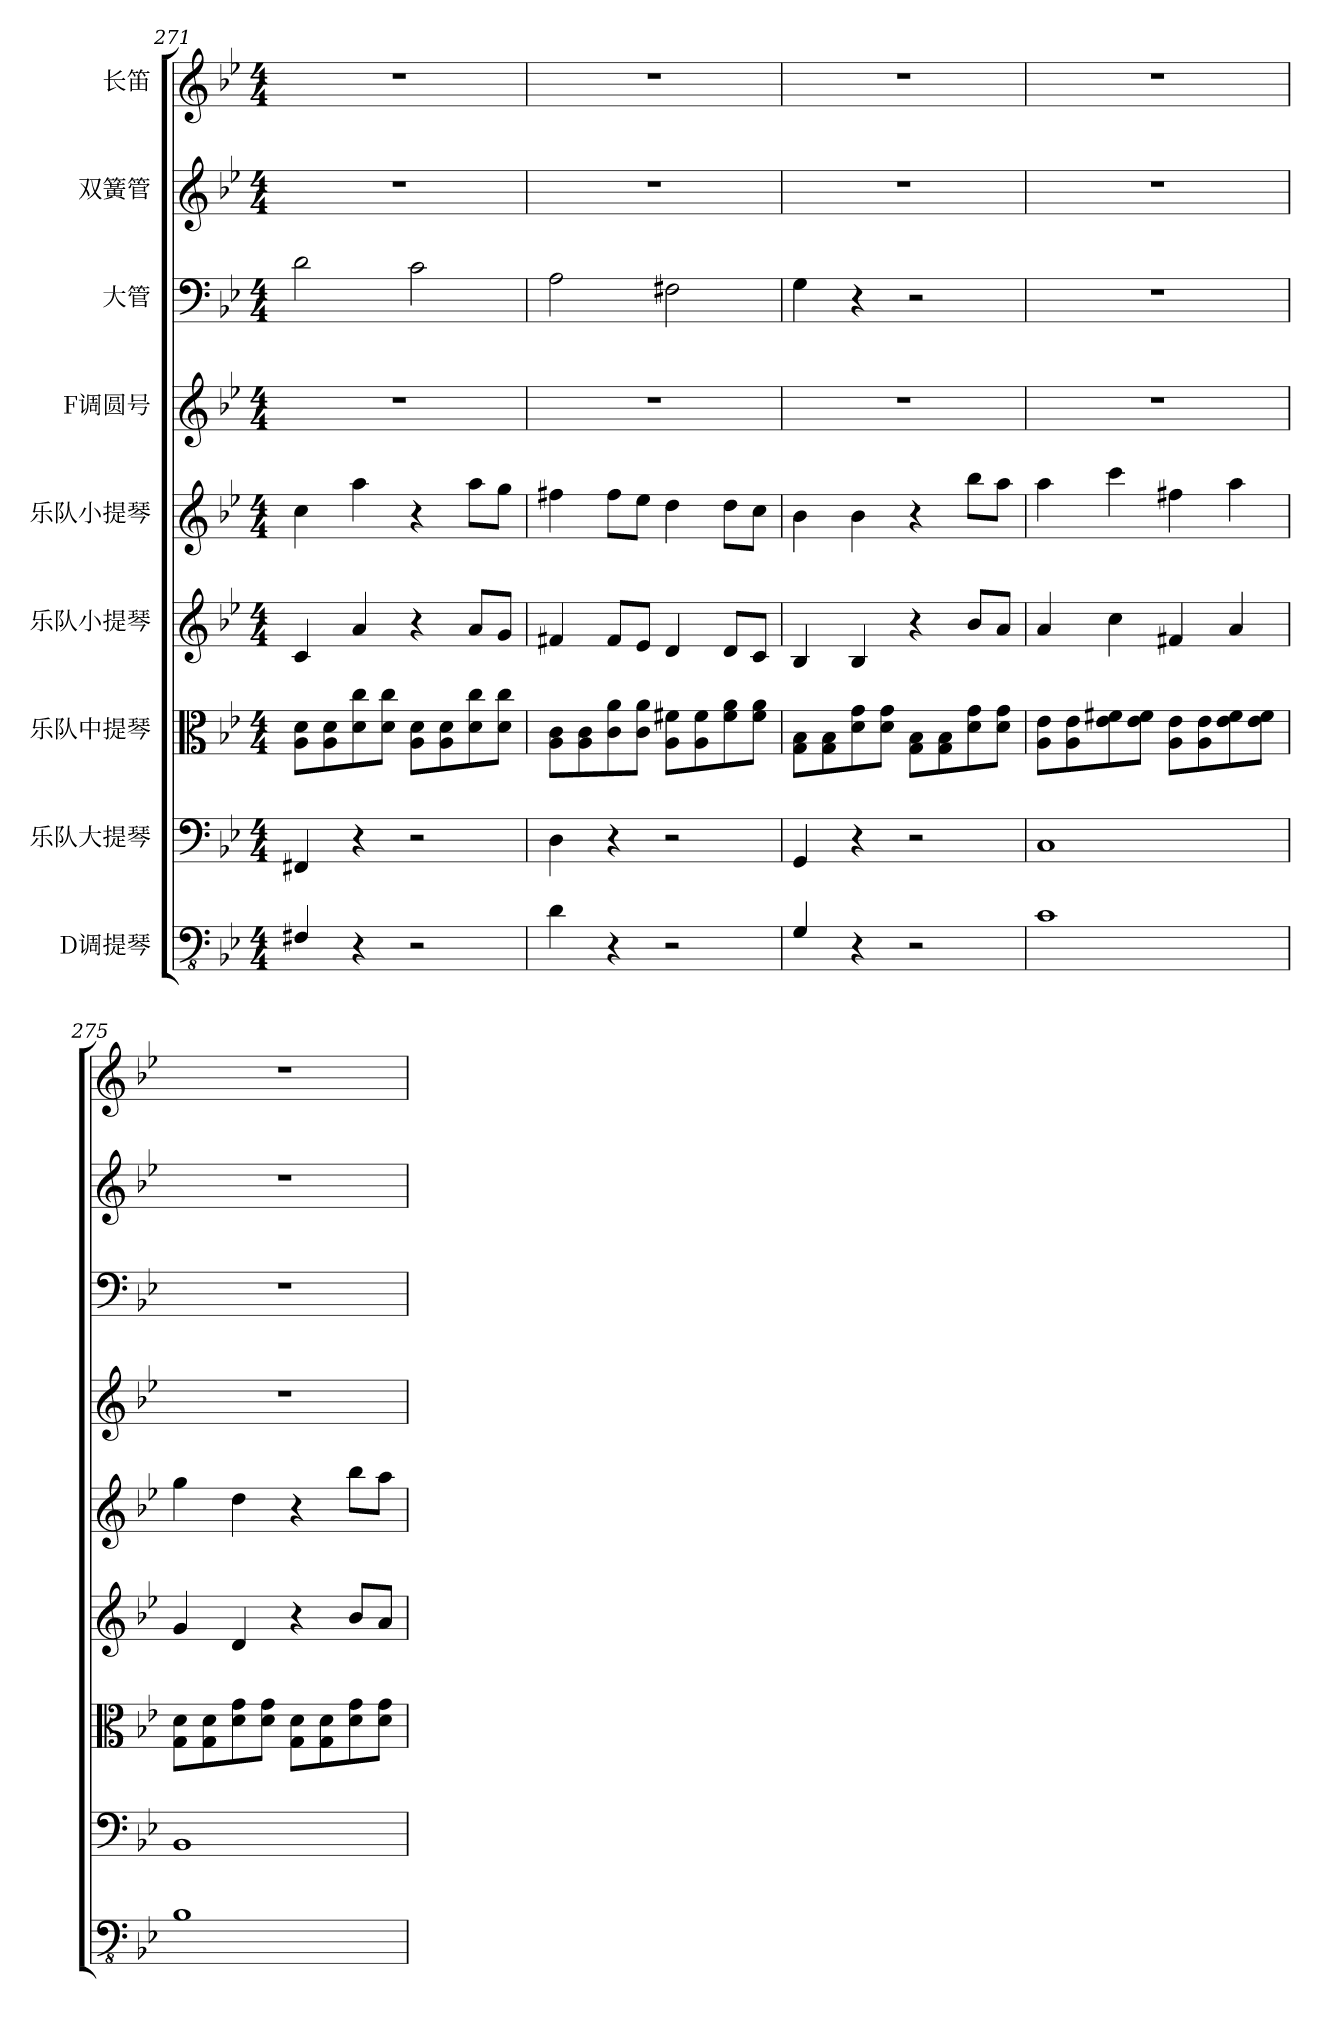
**kern	**kern	**kern	**kern	**kern	**kern	**kern	**kern	**kern
*part9	*part8	*part7	*part6	*part5	*part4	*part3	*part2	*part1
*staff9	*staff8	*staff7	*staff6	*staff5	*staff4	*staff3	*staff2	*staff1
*I"D调提琴	*I"乐队大提琴	*I"乐队中提琴	*I"乐队小提琴	*I"乐队小提琴	*I"F调圆号	*I"大管	*I"双簧管	*I"长笛
*clefFv4	*clefF4	*clefC3	*clefG2	*clefG2	*clefG2	*clefF4	*clefG2	*clefG2
*ITrd7c12	*	*	*	*	*ITrd4c7	*	*	*
*k[b-e-]	*k[b-e-]	*k[b-e-]	*k[b-e-]	*k[b-e-]	*k[b-e-a-]	*k[b-e-]	*k[b-e-]	*k[b-e-]
*M4/4	*M4/4	*M4/4	*M4/4	*M4/4	*M4/4	*M4/4	*M4/4	*M4/4
=271	=271	=271	=271	=271	=271	=271	=271	=271
4FFF#X/	4FF#X/	8A\ 8d\L	4c/	4cc\	1r	2d\	1r	1r
.	.	8A\ 8d\	.	.	.	.	.	.
4r	4r	8d\ 8cc\	4a/	4aa\	.	.	.	.
.	.	8d\ 8cc\J	.	.	.	.	.	.
2r	2r	8A\ 8d\L	4r	4r	.	2c\	.	.
.	.	8A\ 8d\	.	.	.	.	.	.
.	.	8d\ 8cc\	8a/L	8aa\L	.	.	.	.
.	.	8d\ 8cc\J	8g/J	8gg\J	.	.	.	.
=272	=272	=272	=272	=272	=272	=272	=272	=272
4DD\	4D\	8A\ 8c\L	4f#X/	4ff#X\	1r	2A\	1r	1r
.	.	8A\ 8c\	.	.	.	.	.	.
4r	4r	8c\ 8a\	8f#/L	8ff#\L	.	.	.	.
.	.	8c\ 8a\J	8e-/J	8ee-\J	.	.	.	.
2r	2r	8A\ 8f#X\L	4d/	4dd\	.	2F#X\	.	.
.	.	8A\ 8f#\	.	.	.	.	.	.
.	.	8f#\ 8a\	8d/L	8dd\L	.	.	.	.
.	.	8f#\ 8a\J	8c/J	8cc\J	.	.	.	.
=273	=273	=273	=273	=273	=273	=273	=273	=273
4GGG/	4GG/	8G\ 8B-\L	4B-/	4b-\	1r	4G\	1r	1r
.	.	8G\ 8B-\	.	.	.	.	.	.
4r	4r	8d\ 8g\	4B-/	4b-\	.	4r	.	.
.	.	8d\ 8g\J	.	.	.	.	.	.
2r	2r	8G\ 8B-\L	4r	4r	.	2r	.	.
.	.	8G\ 8B-\	.	.	.	.	.	.
.	.	8d\ 8g\	8b-/L	8bb-\L	.	.	.	.
.	.	8d\ 8g\J	8a/J	8aa\J	.	.	.	.
!!LO:PB:g=z
=274	=274	=274	=274	=274	=274	=274	=274	=274
1CC	1C	8A\ 8e-\L	4a/	4aa\	1r	1r	1r	1r
.	.	8A\ 8e-\	.	.	.	.	.	.
.	.	8e-\ 8f#X\	4cc\	4ccc\	.	.	.	.
.	.	8e-\ 8f#\J	.	.	.	.	.	.
.	.	8A\ 8e-\L	4f#X/	4ff#X\	.	.	.	.
.	.	8A\ 8e-\	.	.	.	.	.	.
.	.	8e-\ 8f#\	4a/	4aa\	.	.	.	.
.	.	8e-\ 8f#\J	.	.	.	.	.	.
=275	=275	=275	=275	=275	=275	=275	=275	=275
1BBB-	1BB-	8G\ 8d\L	4g/	4gg\	1r	1r	1r	1r
.	.	8G\ 8d\	.	.	.	.	.	.
.	.	8d\ 8g\	4d/	4dd\	.	.	.	.
.	.	8d\ 8g\J	.	.	.	.	.	.
.	.	8G\ 8d\L	4r	4r	.	.	.	.
.	.	8G\ 8d\	.	.	.	.	.	.
.	.	8d\ 8g\	8b-/L	8bb-\L	.	.	.	.
.	.	8d\ 8g\J	8a/J	8aa\J	.	.	.	.
=	=	=	=	=	=	=	=	=
*-	*-	*-	*-	*-	*-	*-	*-	*-
